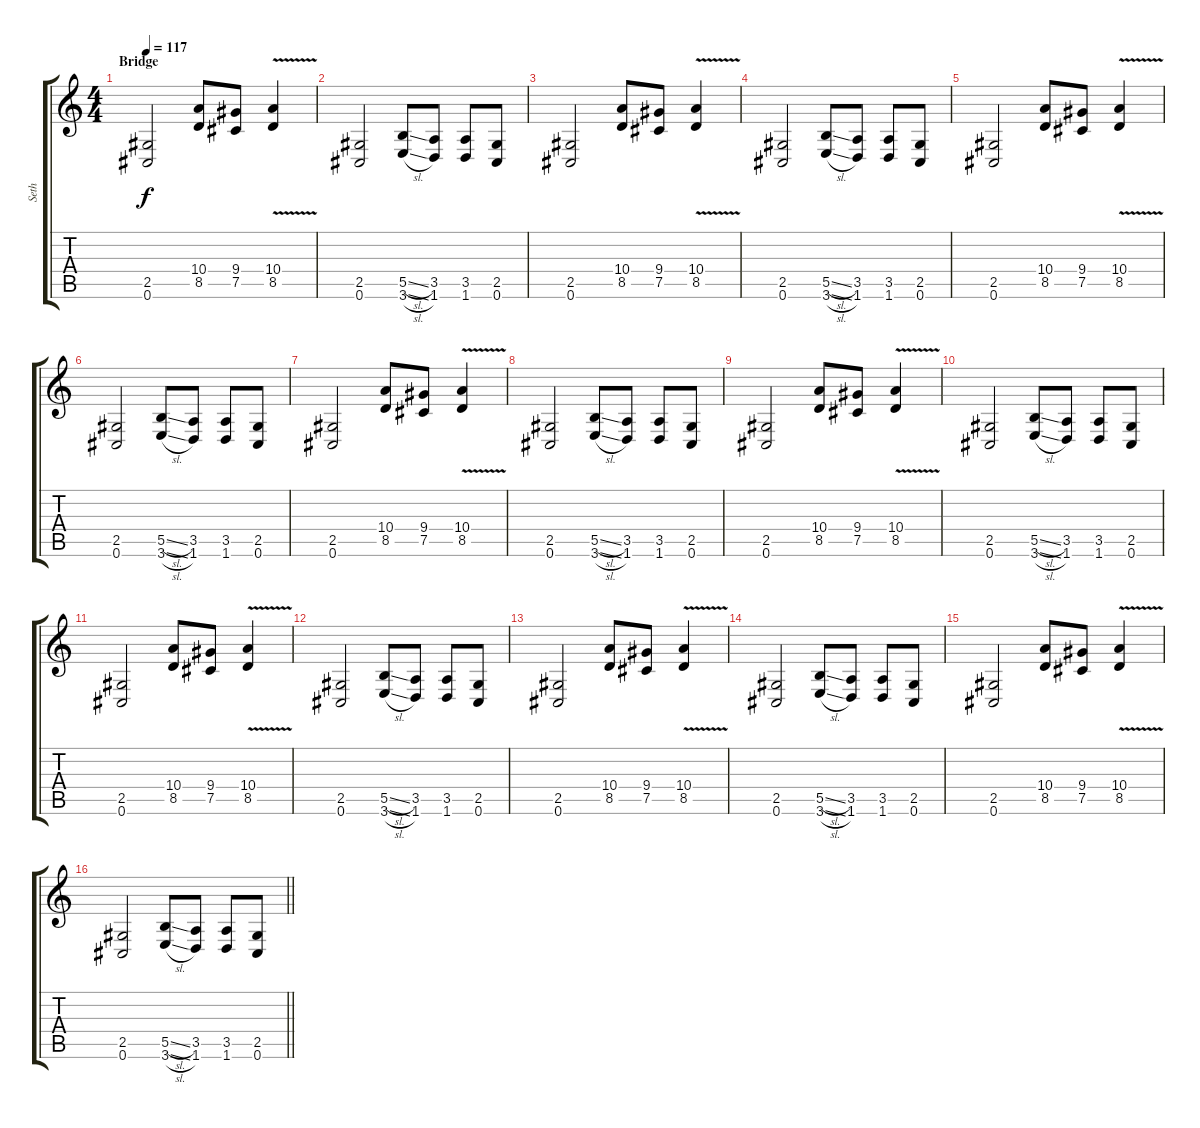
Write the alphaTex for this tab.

\track ("Seth " "Seth ") {instrument overdrivenguitar}
\staff {score tabs}
\tuning (Db4 Ab3 E3 B2 Gb2 Db2) {hide}
\ts (4 4)
\section ("" "Bridge ")
\tempo 117
\clef g2
\ks c
(2.5 0.6).2{dy f} (10.4 8.5).8 (9.4 7.5).8 (10.4{v} 8.5{v}).4 |
(2.5 0.6).2 (5.5{sl} 3.6{sl}).8 (3.5 1.6).8 (3.5 1.6).8 (2.5 0.6).8 |
(2.5 0.6).2 (10.4 8.5).8 (9.4 7.5).8 (10.4{v} 8.5{v}).4 |
(2.5 0.6).2 (5.5{sl} 3.6{sl}).8 (3.5 1.6).8 (3.5 1.6).8 (2.5 0.6).8 |
(2.5 0.6).2 (10.4 8.5).8 (9.4 7.5).8 (10.4{v} 8.5{v}).4 |
(2.5 0.6).2 (5.5{sl} 3.6{sl}).8 (3.5 1.6).8 (3.5 1.6).8 (2.5 0.6).8 |
(2.5 0.6).2 (10.4 8.5).8 (9.4 7.5).8 (10.4{v} 8.5{v}).4 |
(2.5 0.6).2 (5.5{sl} 3.6{sl}).8 (3.5 1.6).8 (3.5 1.6).8 (2.5 0.6).8 |
(2.5 0.6).2 (10.4 8.5).8 (9.4 7.5).8 (10.4{v} 8.5{v}).4 |
(2.5 0.6).2 (5.5{sl} 3.6{sl}).8 (3.5 1.6).8 (3.5 1.6).8 (2.5 0.6).8 |
(2.5 0.6).2 (10.4 8.5).8 (9.4 7.5).8 (10.4{v} 8.5{v}).4 |
(2.5 0.6).2 (5.5{sl} 3.6{sl}).8 (3.5 1.6).8 (3.5 1.6).8 (2.5 0.6).8 |
(2.5 0.6).2 (10.4 8.5).8 (9.4 7.5).8 (10.4{v} 8.5{v}).4 |
(2.5 0.6).2 (5.5{sl} 3.6{sl}).8 (3.5 1.6).8 (3.5 1.6).8 (2.5 0.6).8 |
(2.5 0.6).2 (10.4 8.5).8 (9.4 7.5).8 (10.4{v} 8.5{v}).4 |
\barLineRight lightlight
(2.5 0.6).2 (5.5{sl} 3.6{sl}).8 (3.5 1.6).8 (3.5 1.6).8 (2.5 0.6).8
